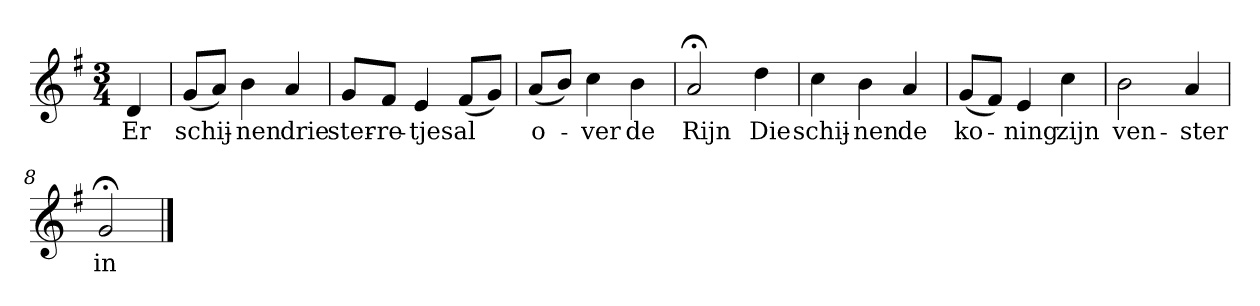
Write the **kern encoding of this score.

**kern	**text
*part1	*part1
*staff1	*staff1
*k[f#]	*
*G:	*
*M3/4	*
*MM120	*
=	=
4d	Er
=1	=1
(8gL	schij-
8aJ)	.
4b	-nen
4a	drie
=2	=2
8gL	ster-
8f#J	-re-
4e	-tjes
(8f#L	al
8gJ)	.
=3	=3
(8aL	o-
8bJ)	.
4cc	-ver
4b	de
=4	=4
2a;<	Rijn
4dd	Die
=5	=5
4cc	schij-
4b	-nen
4a	de
=6	=6
(8gL	ko-
8f#J)	.
4e	-ning
4cc	zijn
=7	=7
2b	ven-
4a	-ster
=8	=8
2g;<	in
==	==
*-	*-
